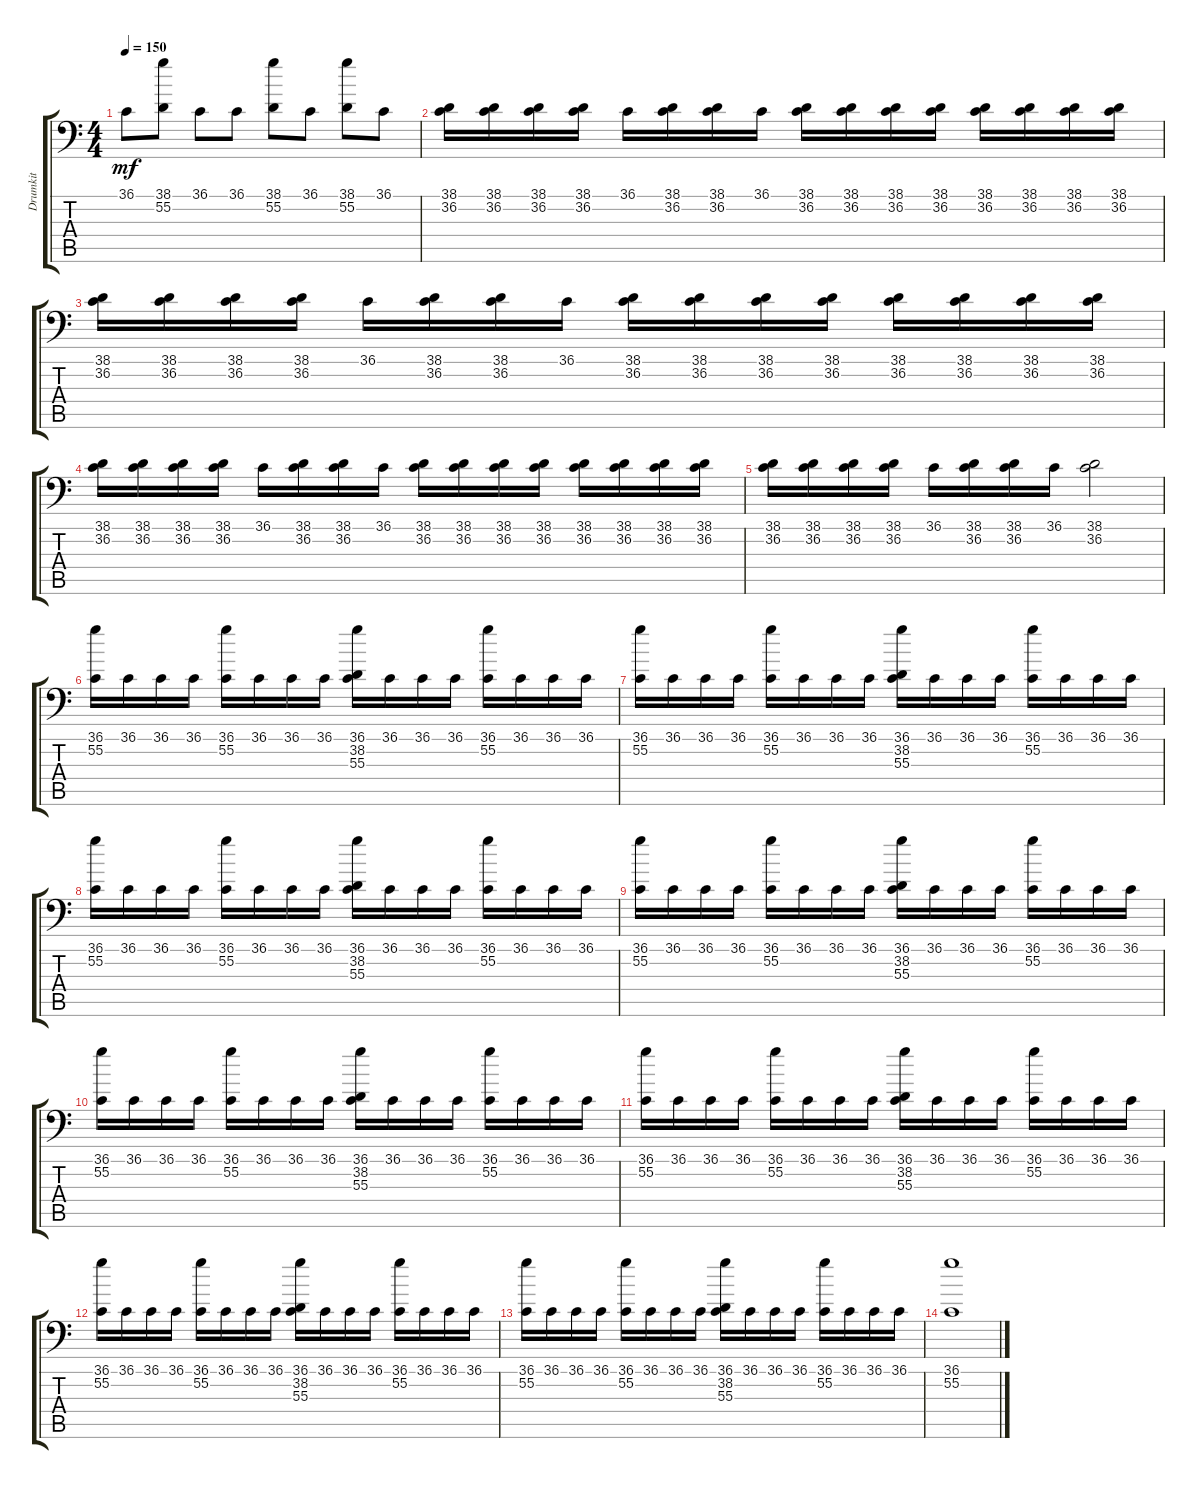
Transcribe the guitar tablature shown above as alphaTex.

\track ("Drumkit" "Drumkit") {instrument acousticgrandpiano}
\staff {score tabs}
\tuning (C-1 C-1 C-1 C-1 C-1 C-1) {hide}
\ts (4 4)
\tempo 150
\clef f4
\ks c
36.1.8{dy mf} (38.1 55.2).8 36.1.8 36.1.8 (38.1 55.2).8 36.1.8 (38.1 55.2).8 36.1.8 |
(38.1 36.2).16 (38.1 36.2).16 (38.1 36.2).16 (38.1 36.2).16 36.1.16 (38.1 36.2).16 (38.1 36.2).16 36.1.16 (38.1 36.2).16 (38.1 36.2).16 (38.1 36.2).16 (38.1 36.2).16 (38.1 36.2).16 (38.1 36.2).16 (38.1 36.2).16 (38.1 36.2).16 |
(38.1 36.2).16 (38.1 36.2).16 (38.1 36.2).16 (38.1 36.2).16 36.1.16 (38.1 36.2).16 (38.1 36.2).16 36.1.16 (38.1 36.2).16 (38.1 36.2).16 (38.1 36.2).16 (38.1 36.2).16 (38.1 36.2).16 (38.1 36.2).16 (38.1 36.2).16 (38.1 36.2).16 |
(38.1 36.2).16 (38.1 36.2).16 (38.1 36.2).16 (38.1 36.2).16 36.1.16 (38.1 36.2).16 (38.1 36.2).16 36.1.16 (38.1 36.2).16 (38.1 36.2).16 (38.1 36.2).16 (38.1 36.2).16 (38.1 36.2).16 (38.1 36.2).16 (38.1 36.2).16 (38.1 36.2).16 |
(38.1 36.2).16 (38.1 36.2).16 (38.1 36.2).16 (38.1 36.2).16 36.1.16 (38.1 36.2).16 (38.1 36.2).16 36.1.16 (38.1 36.2).2 |
(36.1 55.2).16 36.1.16 36.1.16 36.1.16 (36.1 55.2).16 36.1.16 36.1.16 36.1.16 (36.1 38.2 55.3).16 36.1.16 36.1.16 36.1.16 (36.1 55.2).16 36.1.16 36.1.16 36.1.16 |
(36.1 55.2).16 36.1.16 36.1.16 36.1.16 (36.1 55.2).16 36.1.16 36.1.16 36.1.16 (36.1 38.2 55.3).16 36.1.16 36.1.16 36.1.16 (36.1 55.2).16 36.1.16 36.1.16 36.1.16 |
(36.1 55.2).16 36.1.16 36.1.16 36.1.16 (36.1 55.2).16 36.1.16 36.1.16 36.1.16 (36.1 38.2 55.3).16 36.1.16 36.1.16 36.1.16 (36.1 55.2).16 36.1.16 36.1.16 36.1.16 |
(36.1 55.2).16 36.1.16 36.1.16 36.1.16 (36.1 55.2).16 36.1.16 36.1.16 36.1.16 (36.1 38.2 55.3).16 36.1.16 36.1.16 36.1.16 (36.1 55.2).16 36.1.16 36.1.16 36.1.16 |
(36.1 55.2).16 36.1.16 36.1.16 36.1.16 (36.1 55.2).16 36.1.16 36.1.16 36.1.16 (36.1 38.2 55.3).16 36.1.16 36.1.16 36.1.16 (36.1 55.2).16 36.1.16 36.1.16 36.1.16 |
(36.1 55.2).16 36.1.16 36.1.16 36.1.16 (36.1 55.2).16 36.1.16 36.1.16 36.1.16 (36.1 38.2 55.3).16 36.1.16 36.1.16 36.1.16 (36.1 55.2).16 36.1.16 36.1.16 36.1.16 |
(36.1 55.2).16 36.1.16 36.1.16 36.1.16 (36.1 55.2).16 36.1.16 36.1.16 36.1.16 (36.1 38.2 55.3).16 36.1.16 36.1.16 36.1.16 (36.1 55.2).16 36.1.16 36.1.16 36.1.16 |
(36.1 55.2).16 36.1.16 36.1.16 36.1.16 (36.1 55.2).16 36.1.16 36.1.16 36.1.16 (36.1 38.2 55.3).16 36.1.16 36.1.16 36.1.16 (36.1 55.2).16 36.1.16 36.1.16 36.1.16 |
(36.1 55.2).1
